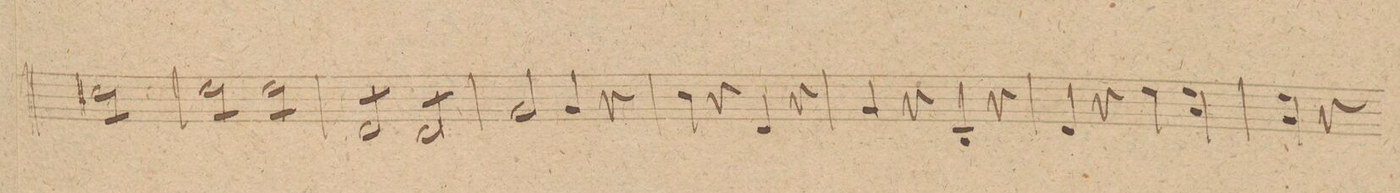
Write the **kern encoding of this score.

**kern	**dynam
*I"Alto Viola.	*
*clefC3	*
*k[f#c#g#]	*
*met(c|)	*
*M2/2	*
8d#X\L	.
8d#\	.
8d#\	.
8d#\J	.
=84	=84
8e\L	.
8e\	.
8e\	.
8e\J	.
8e\L	.
8e\	.
8e\	.
8e\J	.
=85	=85
8E/L	.
8E/	.
8E/	.
8E/J	.
8E/L	.
8E/	.
8E/	.
8E/J	.
=86	=86
2A/	.
4A/	.
4r	.
=87	=87
4c#\	.
4r	.
4E/	.
4r	.
=88	=88
4A/	.
4r	.
4C#/	.
4r	.
=89	=89
4E/	.
4r	.
4e\	.
4e 4B\	.
=90	=90
4e 4A\	.
4r	.
*-	*-
